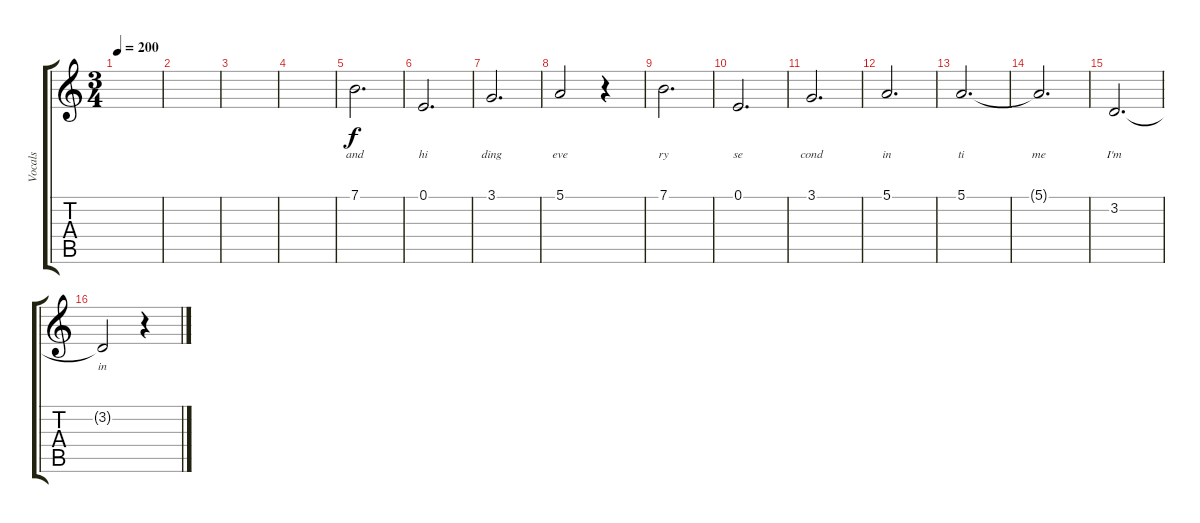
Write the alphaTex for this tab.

\track ("Vocals" "Vocals") {instrument lead1square}
\staff {score tabs}
\tuning (E4 B3 G3 D3 A2 D2) {hide}
\ts (3 4)
\tempo 200
\clef g2
\ks c
|
|
|
|
7.1.2{d lyrics (0 "and") lyrics (1 "") lyrics (2 "") lyrics (3 "") lyrics (4 "")} |
0.1.2{d lyrics (0 "hi") lyrics (1 "") lyrics (2 "") lyrics (3 "") lyrics (4 "")} |
3.1.2{d lyrics (0 "ding") lyrics (1 "") lyrics (2 "") lyrics (3 "") lyrics (4 "")} |
5.1.2{lyrics (0 "eve") lyrics (1 "") lyrics (2 "") lyrics (3 "") lyrics (4 "")} r.4 |
7.1.2{d lyrics (0 "ry") lyrics (1 "") lyrics (2 "") lyrics (3 "") lyrics (4 "")} |
0.1.2{d lyrics (0 "se") lyrics (1 "") lyrics (2 "") lyrics (3 "") lyrics (4 "")} |
3.1.2{d lyrics (0 "cond") lyrics (1 "") lyrics (2 "") lyrics (3 "") lyrics (4 "")} |
5.1.2{d lyrics (0 "in") lyrics (1 "") lyrics (2 "") lyrics (3 "") lyrics (4 "")} |
5.1.2{d lyrics (0 "ti") lyrics (1 "") lyrics (2 "") lyrics (3 "") lyrics (4 "")} |
5.1{t}.2{d lyrics (0 "me") lyrics (1 "") lyrics (2 "") lyrics (3 "") lyrics (4 "")} |
3.2.2{d lyrics (0 "I'm") lyrics (1 "") lyrics (2 "") lyrics (3 "") lyrics (4 "")} |
3.2{t}.2{lyrics (0 "in") lyrics (1 "") lyrics (2 "") lyrics (3 "") lyrics (4 "")} r.4
